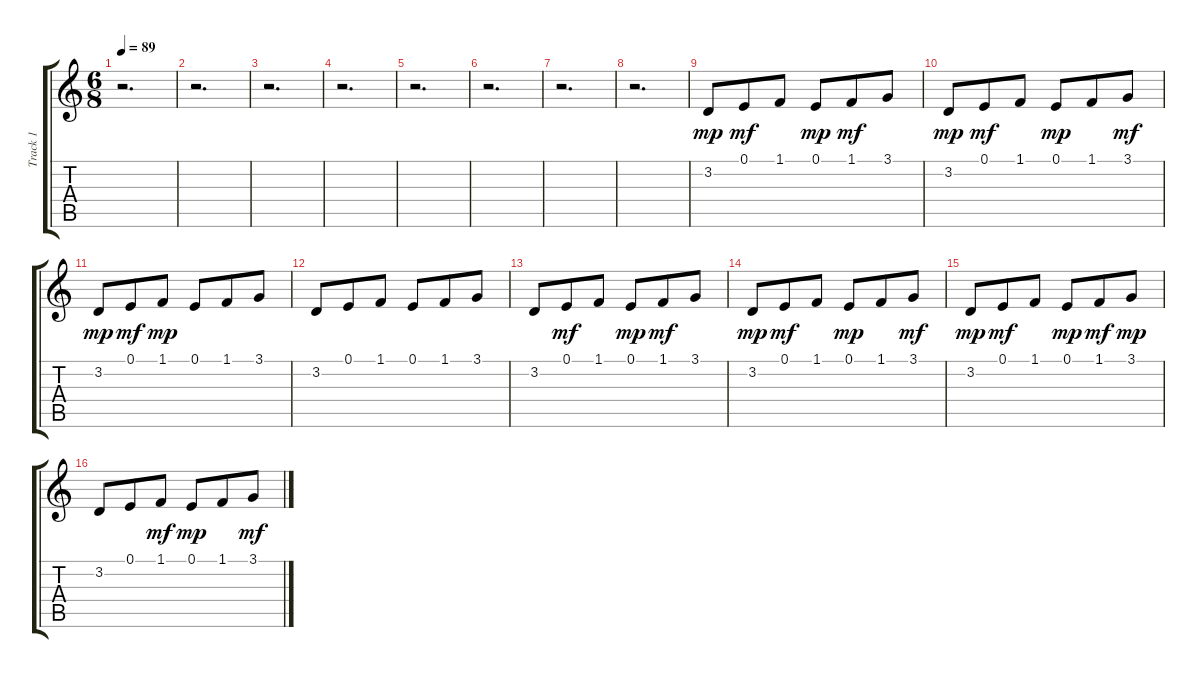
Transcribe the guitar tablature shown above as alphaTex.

\track ("Track 1" "Track 1") {instrument stringensemble1}
\staff {score tabs}
\tuning (E4 B3 G3 D3 A2 E2) {hide}
\ts (6 8)
\tempo 89
\clef g2
\ks c
r.2{d dy p} |
r.2{d} |
r.2{d} |
r.2{d} |
r.2{d} |
r.2{d} |
r.2{d} |
r.2{d} |
3.2.8{dy mp} 0.1.8{dy mf} 1.1.8 0.1.8{dy mp} 1.1.8{dy mf} 3.1.8 |
3.2.8{dy mp} 0.1.8{dy mf} 1.1.8 0.1.8{dy mp} 1.1.8 3.1.8{dy mf} |
3.2.8{dy mp} 0.1.8{dy mf} 1.1.8{dy mp} 0.1.8 1.1.8 3.1.8 |
3.2.8 0.1.8 1.1.8 0.1.8 1.1.8 3.1.8 |
3.2.8 0.1.8{dy mf} 1.1.8 0.1.8{dy mp} 1.1.8{dy mf} 3.1.8 |
3.2.8{dy mp} 0.1.8{dy mf} 1.1.8 0.1.8{dy mp} 1.1.8 3.1.8{dy mf} |
3.2.8{dy mp} 0.1.8{dy mf} 1.1.8 0.1.8{dy mp} 1.1.8{dy mf} 3.1.8{dy mp} |
3.2.8 0.1.8 1.1.8{dy mf} 0.1.8{dy mp} 1.1.8 3.1.8{dy mf}
